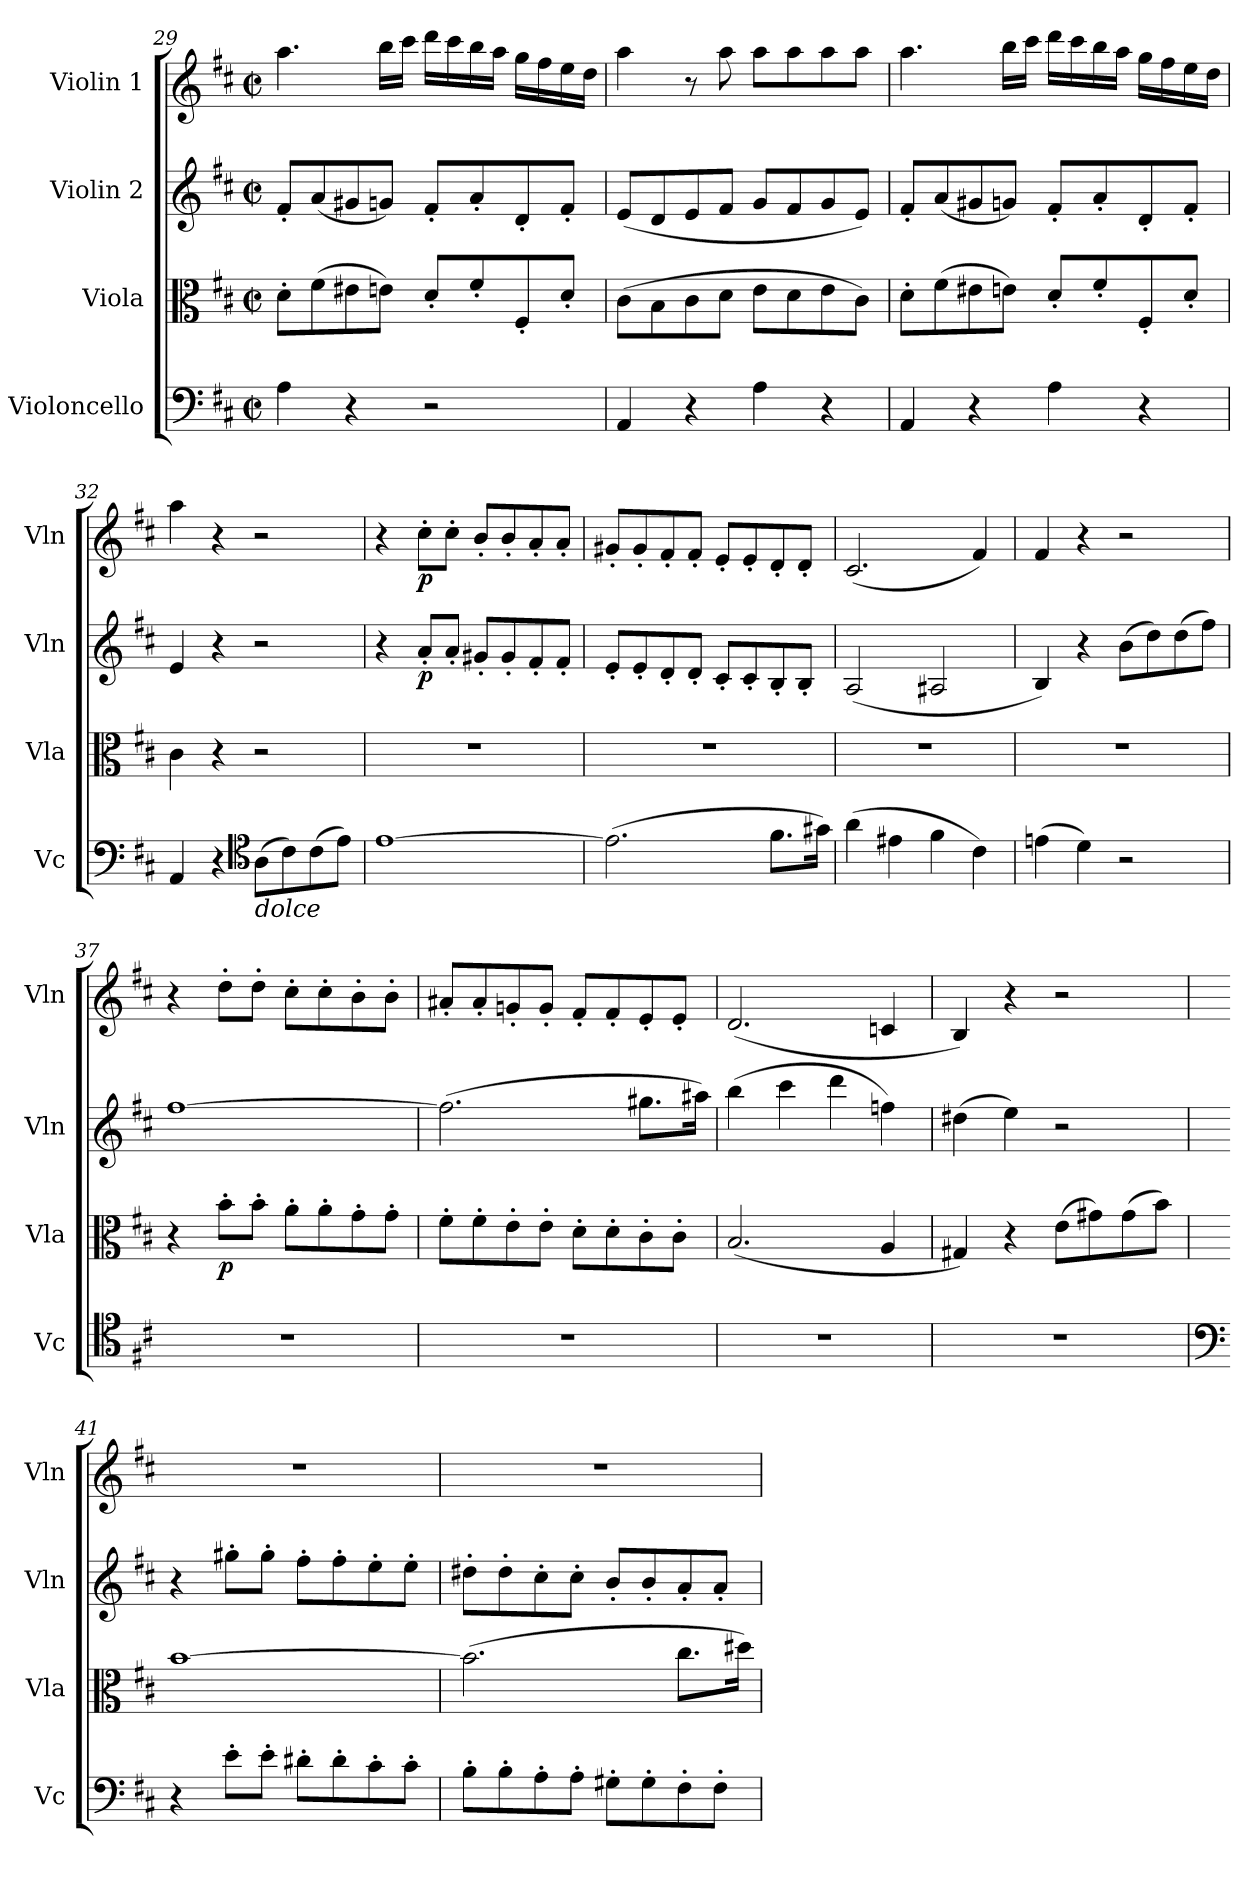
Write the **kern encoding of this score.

**kern	**kern	**dynam	**kern	**dynam	**kern	**dynam
*part4	*part3	*part3	*part2	*part2	*part1	*part1
*staff4	*staff3	*staff3	*staff2	*staff2	*staff1	*staff1
*I"Violoncello	*I"Viola	*	*I"Violin 2	*	*I"Violin 1	*
*I'Vc	*I'Vla	*	*I'Vln	*	*I'Vln	*
*clefF4	*clefC3	*	*clefG2	*	*clefG2	*
*k[f#c#]	*k[f#c#]	*	*k[f#c#]	*	*k[f#c#]	*
*M2/2	*M2/2	*	*M2/2	*	*M2/2	*
*met(c|)	*met(c|)	*	*met(c|)	*	*met(c|)	*
=29	=29	=29	=29	=29	=29	=29
4A\	8d'\L	.	8f#'/L	.	4.aa\	.
.	(8f#\	.	(8a/	.	.	.
4r	8e#X\	.	8g#X/	.	.	.
.	8en\J)	.	8gn/J)	.	16bb\LL	.
.	.	.	.	.	16ccc#\JJ	.
2r	8d'/L	.	8f#'/L	.	16ddd\LL	.
.	.	.	.	.	16ccc#\	.
.	8f#'/	.	8a'/	.	16bb\	.
.	.	.	.	.	16aa\JJ	.
.	8F#'/	.	8d'/	.	16gg\LL	.
.	.	.	.	.	16ff#\	.
.	8d'/J	.	8f#'/J	.	16ee\	.
.	.	.	.	.	16dd\JJ	.
!!LO:LB:g=z
=30	=30	=30	=30	=30	=30	=30
4AA/	(8c#\L	.	(8e/L	.	4aa\	.
.	8B\	.	8d/	.	.	.
4r	8c#\	.	8e/	.	8r	.
.	8d\J	.	8f#/J	.	8aa\	.
4A\	8e\L	.	8g/L	.	8aa\L	.
.	8d\	.	8f#/	.	8aa\	.
4r	8e\	.	8g/	.	8aa\	.
.	8c#\J)	.	8e/J)	.	8aa\J	.
!!LO:LB:g=z
=31	=31	=31	=31	=31	=31	=31
4AA/	8d'\L	.	8f#'/L	.	4.aa\	.
.	(8f#\	.	(8a/	.	.	.
4r	8e#X\	.	8g#X/	.	.	.
.	8en\J)	.	8gn/J)	.	16bb\LL	.
.	.	.	.	.	16ccc#\JJ	.
4A\	8d'/L	.	8f#'/L	.	16ddd\LL	.
.	.	.	.	.	16ccc#\	.
.	8f#'/	.	8a'/	.	16bb\	.
.	.	.	.	.	16aa\JJ	.
4r	8F#'/	.	8d'/	.	16gg\LL	.
.	.	.	.	.	16ff#\	.
.	8d'/J	.	8f#'/J	.	16ee\	.
.	.	.	.	.	16dd\JJ	.
=32	=32	=32	=32	=32	=32	=32
4AA/	4c#\	.	4e/	.	4aa\	.
4r	4r	.	4r	.	4r	.
*clefC4	*	*	*	*	*	*
!LO:TX:b:i:t=dolce	!	!	!	!	!	!
(8A\L	2r	.	2r	.	2r	.
8c#\)	.	.	.	.	.	.
(8c#\	.	.	.	.	.	.
8e\J)	.	.	.	.	.	.
=33	=33	=33	=33	=33	=33	=33
[1e	1r	.	4r	.	4r	.
!	!	!	!	!LO:DY:b	!	!LO:DY:b
.	.	.	8a'/L	p	8cc#'\L	p
.	.	.	8a'/J	.	8cc#'\J	.
.	.	.	8g#X'/L	.	8b'/L	.
.	.	.	8g#'/	.	8b'/	.
.	.	.	8f#'/	.	8a'/	.
.	.	.	8f#'/J	.	8a'/J	.
=34	=34	=34	=34	=34	=34	=34
(2.e\]	1r	.	8e'/L	.	8g#X'/L	.
.	.	.	8e'/	.	8g#'/	.
.	.	.	8d'/	.	8f#'/	.
.	.	.	8d'/J	.	8f#'/J	.
.	.	.	8c#'/L	.	8e'/L	.
.	.	.	8c#'/	.	8e'/	.
8.f#\L	.	.	8B'/	.	8d'/	.
.	.	.	8B'/J	.	8d'/J	.
16g#X\Jk)	.	.	.	.	.	.
=35	=35	=35	=35	=35	=35	=35
(4a\	1r	.	(2A/	.	(2.c#/	.
4e#X\	.	.	.	.	.	.
4f#\	.	.	2A#X/	.	.	.
4c#\)	.	.	.	.	4f#/)	.
=36	=36	=36	=36	=36	=36	=36
(4en\	1r	.	4B/)	.	4f#/	.
4d\)	.	.	4r	.	4r	.
2r	.	.	(8b\L	.	2r	.
.	.	.	8dd\)	.	.	.
.	.	.	(8dd\	.	.	.
.	.	.	8ff#\J)	.	.	.
=37	=37	=37	=37	=37	=37	=37
1r	4r	.	[1ff#	.	4r	.
!	!	!LO:DY:b	!	!	!	!
.	8b'\L	p	.	.	8dd'\L	.
.	8b'\J	.	.	.	8dd'\J	.
.	8a'\L	.	.	.	8cc#'\L	.
.	8a'\	.	.	.	8cc#'\	.
.	8g'\	.	.	.	8b'\	.
.	8g'\J	.	.	.	8b'\J	.
!!LO:PB:g=z
=38	=38	=38	=38	=38	=38	=38
1r	8f#'\L	.	(2.ff#\]	.	8a#X'/L	.
.	8f#'\	.	.	.	8a#'/	.
.	8e'\	.	.	.	8gn'/	.
.	8e'\J	.	.	.	8g'/J	.
.	8d'\L	.	.	.	8f#'/L	.
.	8d'\	.	.	.	8f#'/	.
.	8c#'\	.	8.gg#X\L	.	8e'/	.
.	8c#'\J	.	.	.	8e'/J	.
.	.	.	16aa#X\Jk)	.	.	.
!!LO:PB:g=z
=39	=39	=39	=39	=39	=39	=39
1r	(2.B/	.	(4bb\	.	(2.d/	.
.	.	.	4ccc#\	.	.	.
.	.	.	4ddd\	.	.	.
.	4A/	.	4ffn\)	.	4cn/	.
=40	=40	=40	=40	=40	=40	=40
1r	4G#X/)	.	(4dd#X\	.	4B/)	.
.	4r	.	4ee\)	.	4r	.
.	(8e\L	.	2r	.	2r	.
.	8g#X\)	.	.	.	.	.
.	(8g#\	.	.	.	.	.
.	8b\J)	.	.	.	.	.
=41	=41	=41	=41	=41	=41	=41
*clefF4	*	*	*	*	*	*
4r	[1b	.	4r	.	1r	.
8e'\L	.	.	8gg#X'\L	.	.	.
8e'\J	.	.	8gg#'\J	.	.	.
8d#X'\L	.	.	8ff#'\L	.	.	.
8d#'\	.	.	8ff#'\	.	.	.
8c#'\	.	.	8ee'\	.	.	.
8c#'\J	.	.	8ee'\J	.	.	.
=42	=42	=42	=42	=42	=42	=42
8B'\L	(2.b\]	.	8dd#X'\L	.	1r	.
8B'\	.	.	8dd#'\	.	.	.
8A'\	.	.	8cc#'\	.	.	.
8A'\J	.	.	8cc#'\J	.	.	.
8G#X'\L	.	.	8b'/L	.	.	.
8G#'\	.	.	8b'/	.	.	.
8F#'\	8.cc#\L	.	8a'/	.	.	.
8F#'\J	.	.	8a'/J	.	.	.
.	16dd#X\Jk)	.	.	.	.	.
=	=	=	=	=	=	=
*-	*-	*-	*-	*-	*-	*-
